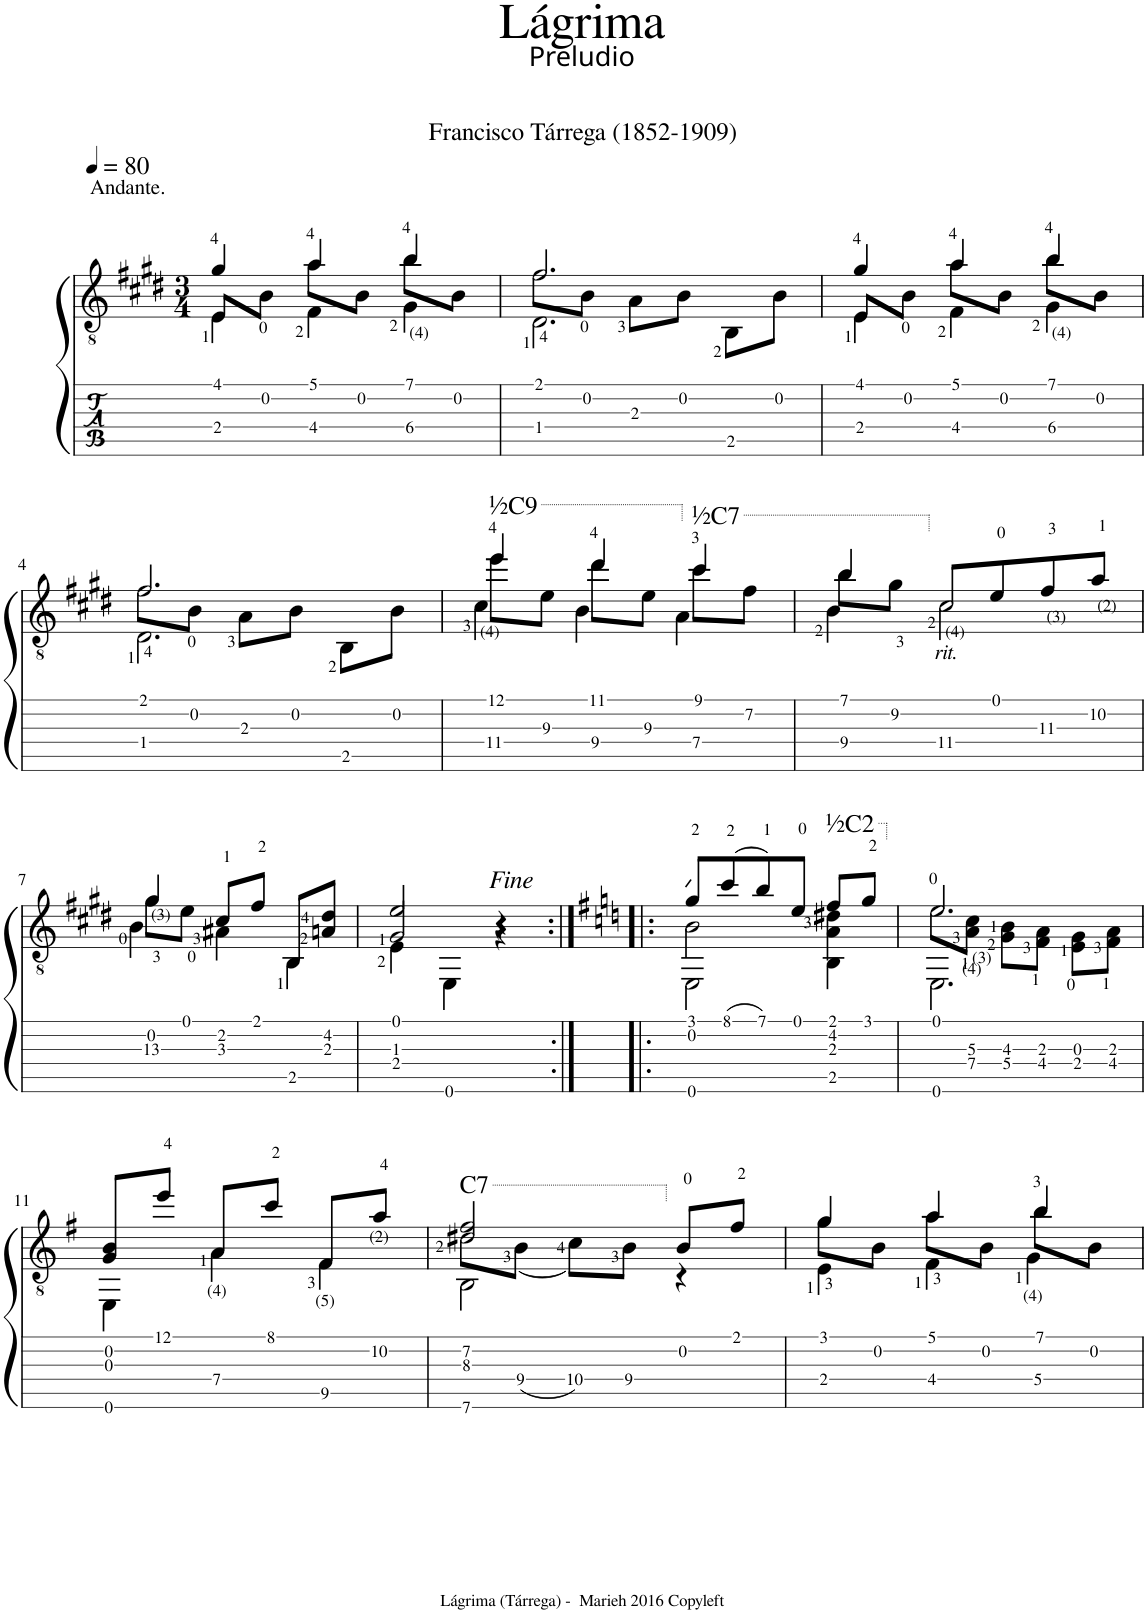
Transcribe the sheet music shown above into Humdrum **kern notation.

**kern	**kern
*part2	*part1
*staff2	*staff1
*I"Guitare classique [Tablature]	*I"Guitare classique
*stria6	*
*	*clefGv2
*k[f#c#g#d#]	*k[f#c#g#d#]
*M3/4	*M3/4
*MM80	*MM80
=1	=1
*^	*^
*	*^	*	*^
!	!	!	!LO:TX:a:t=Andante.	!	!
4g#	8EL	4E	4g#/	8E/L	4E\
.	8BJ	.	.	8B\J	.
4a	8aL	4F#	4a/	8a\L	4F#\
.	8BJ	.	.	8B\J	.
4b	8r	4G#	4b/	8b\L	4G#\
.	8B	.	.	8B\J	.
=2	=2	=2	=2	=2	=2
2.f#	8f#L	2.D#	2.f#/	8f#\L	2.D#\
.	8BJ	.	.	8B\J	.
.	8AL	.	.	8A\L	.
.	8BJ	.	.	8B\J	.
.	8BBL	.	.	8BB\L	.
.	8BJ	.	.	8B\J	.
=3	=3	=3	=3	=3	=3
4g#	8EL	4E	4g#/	8E/L	4E\
.	8BJ	.	.	8B\J	.
4a	8aL	4F#	4a/	8a\L	4F#\
.	8BJ	.	.	8B\J	.
4b	8r	4G#	4b/	8b\L	4G#\
.	8B	.	.	8B\J	.
!!LO:LB:g=z	!!	!!
=4	=4	=4	=4	=4	=4
2.f#	8f#L	2.D#	2.f#/	8f#\L	2.D#\
.	8BJ	.	.	8B\J	.
.	8AL	.	.	8A\L	.
.	8BJ	.	.	8B\J	.
.	8BBL	.	.	8BB\L	.
.	8BJ	.	.	8B\J	.
=5	=5	=5	=5	=5	=5
!	!	!	!LO:TX:a:t=½C9	!	!
4ee	8r	4c#	4ee/	8ee\L	4c#\
.	8e	.	.	8e\J	.
4dd#	8r	4B	4dd#/	8dd#\L	4B\
.	8e	.	.	8e\J	.
!	!	!	!LO:TX:a:t=½C7	!	!
4cc#	8r	4A	4cc#/	8cc#\L	4A\
.	8f#	.	.	8f#\J	.
=6	=6	=6	=6	=6	=6
4b	8r	4B	4b/	8b\L	4B\
.	8g#	.	.	8g#\J	.
!	!	!	!LO:TX:b:i:t=rit.	!	!
8c#L	2ryy	2c#	8c#/L	2ryy	2c#\
8eJ	.	.	8e/	.	.
8f#L	.	.	8f#/	.	.
8aJ	.	.	8a/J	.	.
!!LO:LB:g=z	!!	!!
=7	=7	=7	=7	=7	=7
4g#	8r	4B	4g#/	8g#\L	4B\
.	8e	.	.	8e\J	.
2ryy	8c#L	4B-	2ryy	8c#/L	4A#X\
.	8f#J	.	.	8f#/J	.
.	8BBL	4BB	.	8BB/L	4BB\
.	8An\ 8d#\J	.	.	8An/ 8d#/J	.
=8	=8	=8	=8	=8	=8
2e	2G#	4E	2e/	2G#/	4E\
.	.	4EE	.	.	4EE\
4r	4ryy	4r	4r	4ryy	4r
=9:|!|:	=9:|!|:	=9:|!|:	=9:|!|:	=9:|!|:	=9:|!|:
*k[f#]	*	*	*k[f#]	*	*
8gL	2B	2EE	8g/L	2B\	2EE\
(8ccJ	.	.	(8cc/	.	.
8bL)	.	.	8b/)	.	.
8eJ	.	.	8e/J	.	.
!	!	!	!LO:TX:a:t=½C2	!	!
8f#L	4A 4d#X	4BB	8f#/L	4A\ 4d#X\	4BB\
8gJ	.	.	8g/J	.	.
=10	=10	=10	=10	=10	=10
2.e	8eL	2.EE	2.e/	8e\L	2.EE\
.	8A\ 8c\J	.	.	8A\ 8c\J	.
.	8G\ 8B\L	.	.	8G\ 8B\L	.
.	8F#\ 8A\J	.	.	8F#\ 8A\J	.
.	8E\ 8G\L	.	.	8E\ 8G\L	.
.	8F#\ 8A\J	.	.	8F#\ 8A\J	.
*	*v	*v	*	*	*
*	*	*	*v	*v
!!LO:LB:g=z
=11	=11	=11	=11
8G\ 8B\L	4EE	8G/ 8B/L	4EE\
8eeJ	.	8ee/J	.
8AL	4A	8A/L	4A\
8ccJ	.	8cc/J	.
8r	4F#	8F#/L	4F#\
8a	.	8a/J	.
=12	=12	=12	=12
*	*^	*	*^
!	!	!	!LO:TX:a:t=C7	!	!
2f#	8d#L	2.BB	2d#X/ 2f#/	8d#\L	2BB\
.	(8BJ	.	.	(8B\J	.
.	8cL)	.	.	8c\L)	.
.	8BJ	.	.	8B\J	.
8BL	4ryy	.	8B/L	4ryy	4r
8f#J	.	.	8f#/J	.	.
=13	=13	=13	=13	=13	=13
4g	8r	4E	4g/	8g\L	4E\
.	8B	.	.	8B\J	.
4a	8r	4F#	4a/	8a\L	4F#\
.	8B	.	.	8B\J	.
4b	8r	4G	4b/	8b\L	4G\
.	8B	.	.	8B\J	.
*v	*v	*v	*	*	*
*	*v	*v	*v
=	=
*-	*-
